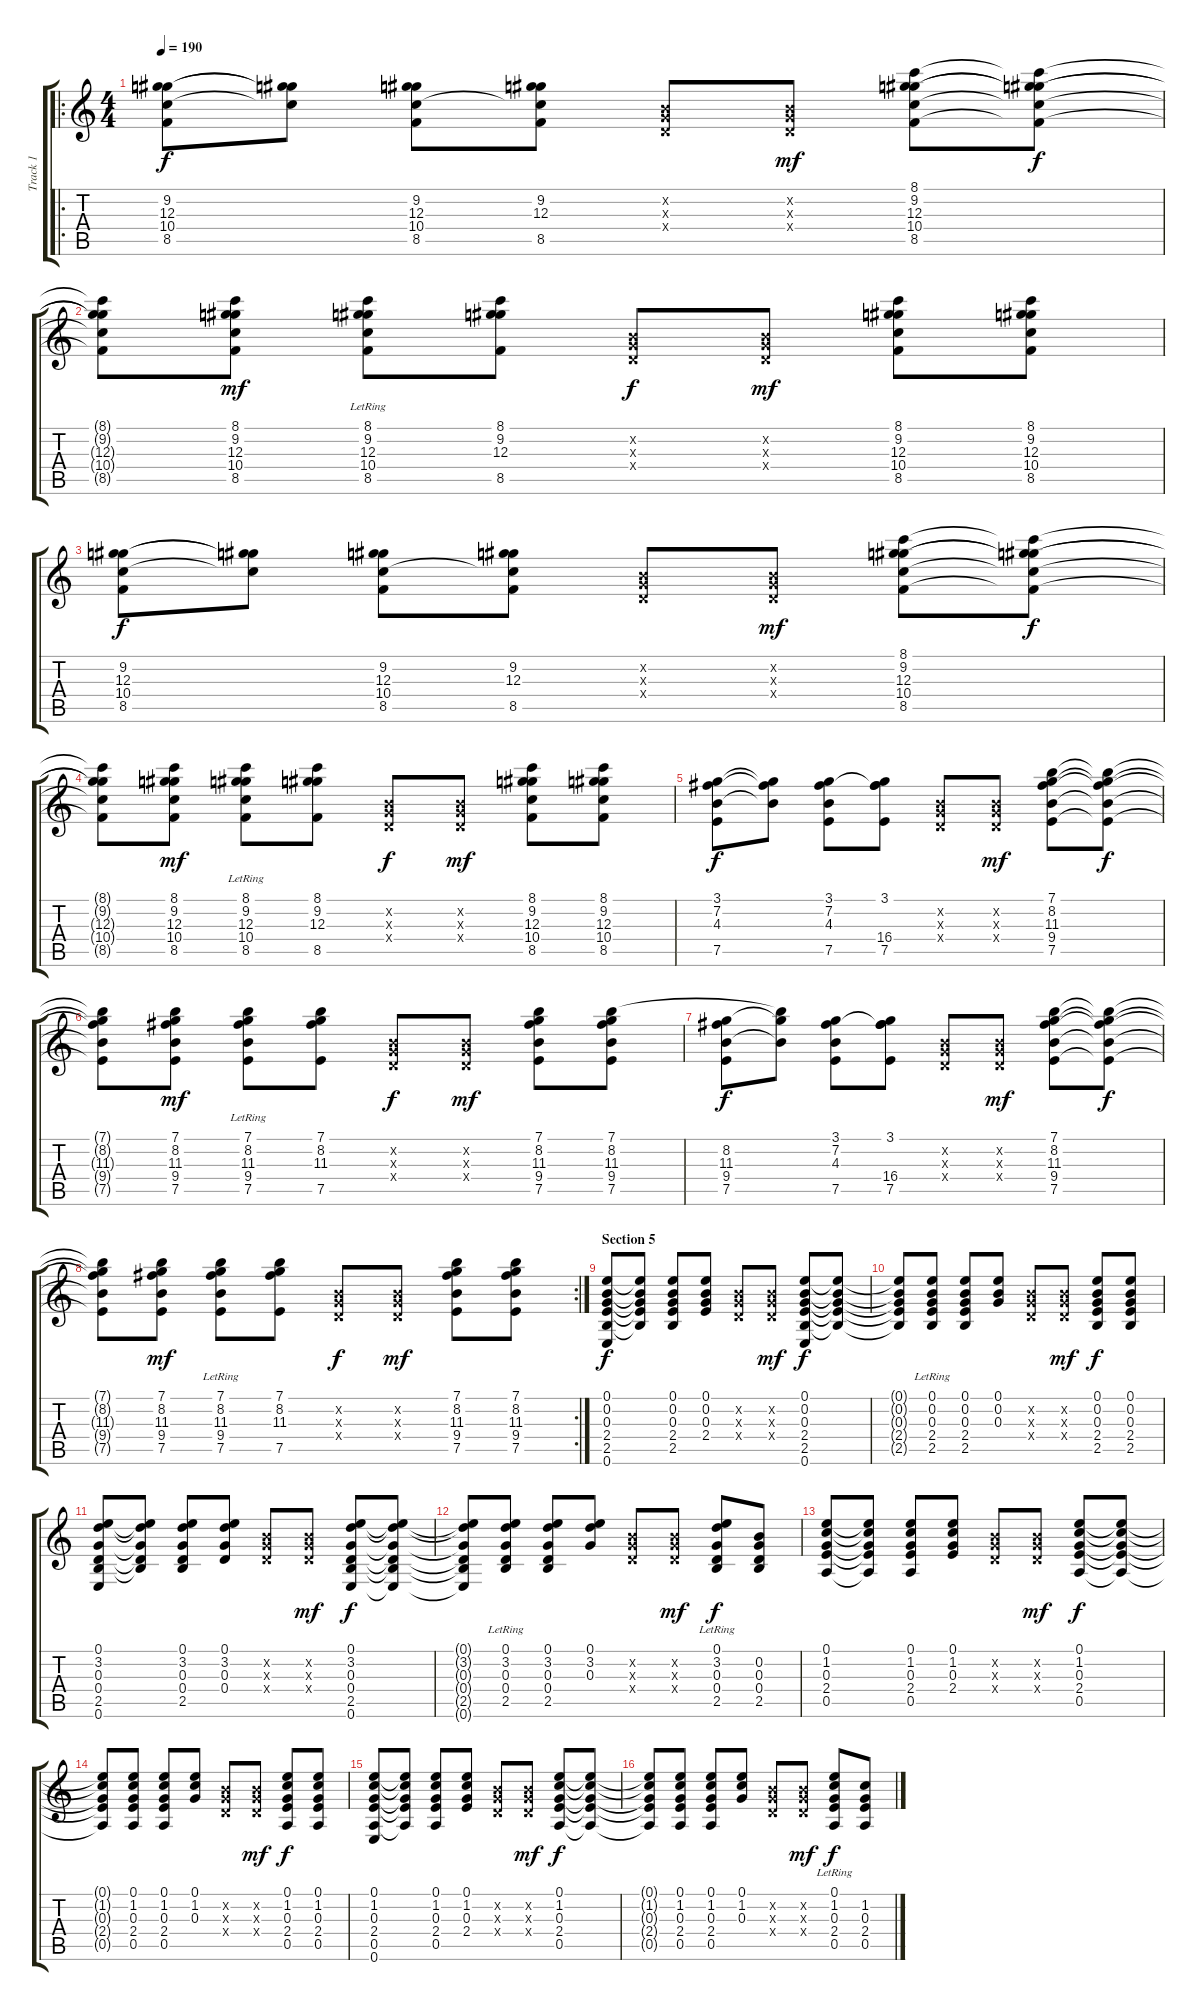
\track ("Track 1" "Track 1") {instrument electricguitarjazz}
\staff {score tabs}
\tuning (E4 B3 G3 D3 A2 E2) {hide}
\ro
\ts (4 4)
\tempo 190
\clef g2
\ks c
(9.2 12.3 10.4 8.5).8{dy f volume 9} (9.2{t} 12.3{t} 10.4{t}).8 (9.2 12.3 10.4 8.5).8 (9.2 12.3 10.4{t} 8.5).8 (0.2{x} 0.3{x} 0.4{x}).8 (0.2{x} 0.3{x} 0.4{x}).8{dy mf} (8.1 9.2 12.3 10.4 8.5).8 (8.1{t} 9.2{t} 12.3{t} 10.4{t} 8.5{t}).8{dy f} |
(8.1{t} 9.2{t} 12.3{t} 10.4{t} 8.5{t}).8 (8.1 9.2 12.3 10.4 8.5).8{dy mf} (8.1 9.2 12.3 10.4 8.5{lr}).8 (8.1 9.2 12.3 8.5).8 (0.2{x} 0.3{x} 0.4{x}).8{dy f} (0.2{x} 0.3{x} 0.4{x}).8{dy mf} (8.1 9.2 12.3 10.4 8.5).8 (8.1 9.2 12.3 10.4 8.5).8 |
(9.2 12.3 10.4 8.5).8{dy f} (9.2{t} 12.3{t} 10.4{t}).8 (9.2 12.3 10.4 8.5).8 (9.2 12.3 10.4{t} 8.5).8 (0.2{x} 0.3{x} 0.4{x}).8 (0.2{x} 0.3{x} 0.4{x}).8{dy mf} (8.1 9.2 12.3 10.4 8.5).8 (8.1{t} 9.2{t} 12.3{t} 10.4{t} 8.5{t}).8{dy f} |
(8.1{t} 9.2{t} 12.3{t} 10.4{t} 8.5{t}).8 (8.1 9.2 12.3 10.4 8.5).8{dy mf} (8.1 9.2 12.3 10.4 8.5{lr}).8 (8.1 9.2 12.3 8.5).8 (0.2{x} 0.3{x} 0.4{x}).8{dy f} (0.2{x} 0.3{x} 0.4{x}).8{dy mf} (8.1 9.2 12.3 10.4 8.5).8 (8.1 9.2 12.3 10.4 8.5).8 |
(3.1 7.2 4.3 7.5).8{dy f} (3.1{t} 7.2{t} 4.3{t}).8 (3.1 7.2 4.3 7.5).8 (3.1 7.2{t} 16.4 7.5).8 (0.2{x} 0.3{x} 0.4{x}).8 (0.2{x} 0.3{x} 0.4{x}).8{dy mf} (7.1 8.2 11.3 9.4 7.5).8 (7.1{t} 8.2{t} 11.3{t} 9.4{t} 7.5{t}).8{dy f} |
(7.1{t} 8.2{t} 11.3{t} 9.4{t} 7.5{t}).8 (7.1 8.2 11.3 9.4 7.5).8{dy mf} (7.1 8.2 11.3 9.4 7.5{lr}).8 (7.1 8.2 11.3 7.5).8 (0.2{x} 0.3{x} 0.4{x}).8{dy f} (0.2{x} 0.3{x} 0.4{x}).8{dy mf} (7.1 8.2 11.3 9.4 7.5).8 (7.1 8.2 11.3 9.4 7.5).8 |
(8.2 11.3 9.4 7.5).8{dy f} (7.1{t} 8.2{t} 9.4{t}).8 (3.1 7.2 4.3 7.5).8 (3.1 7.2{t} 16.4 7.5).8 (0.2{x} 0.3{x} 0.4{x}).8 (0.2{x} 0.3{x} 0.4{x}).8{dy mf} (7.1 8.2 11.3 9.4 7.5).8 (7.1{t} 8.2{t} 11.3{t} 9.4{t} 7.5{t}).8{dy f} |
\rc 2
(7.1{t} 8.2{t} 11.3{t} 9.4{t} 7.5{t}).8 (7.1 8.2 11.3 9.4 7.5).8{dy mf} (7.1 8.2 11.3 9.4 7.5{lr}).8 (7.1 8.2 11.3 7.5).8 (0.2{x} 0.3{x} 0.4{x}).8{dy f} (0.2{x} 0.3{x} 0.4{x}).8{dy mf} (7.1 8.2 11.3 9.4 7.5).8 (7.1 8.2 11.3 9.4 7.5).8 |
\section ("" "Section 5")
(0.1 0.2 0.3 2.4 2.5 0.6).8{dy f volume 11} (0.1{t} 0.2{t} 0.3{t} 2.4{t} 2.5{t}).8 (0.1 0.2 0.3 2.4 2.5).8 (0.1 0.2 0.3 2.4).8 (0.2{x} 0.3{x} 0.4{x}).8 (0.2{x} 0.3{x} 0.4{x}).8{dy mf} (0.1 0.2 0.3 2.4 2.5 0.6).8{dy f} (0.1{t} 0.2{t} 0.3{t} 2.4{t} 2.5{t}).8 |
(0.1{t} 0.2{t} 0.3{t} 2.4{t} 2.5{t}).8 (0.1 0.2 0.3 2.4 2.5{lr}).8 (0.1 0.2 0.3 2.4 2.5).8 (0.1 0.2 0.3).8 (0.2{x} 0.3{x} 0.4{x}).8 (0.2{x} 0.3{x} 0.4{x}).8{dy mf} (0.1 0.2 0.3 2.4 2.5).8{dy f} (0.1 0.2 0.3 2.4 2.5).8 |
(0.1 3.2 0.3 0.4 2.5 0.6).8 (0.1{t} 3.2{t} 0.3{t} 0.4{t} 2.5{t}).8 (0.1 3.2 0.3 0.4 2.5).8 (0.1 3.2 0.3 0.4).8 (0.2{x} 0.3{x} 0.4{x}).8 (0.2{x} 0.3{x} 0.4{x}).8{dy mf} (0.1 3.2 0.3 0.4 2.5 0.6).8{dy f} (0.1{t} 3.2{t} 0.3{t} 0.4{t} 2.5{t} 0.6{t}).8 |
(0.1{t} 3.2{t} 0.3{t} 0.4{t} 2.5{t} 0.6{t}).8 (0.1 3.2 0.3 0.4 2.5{lr}).8 (0.1 3.2 0.3 0.4 2.5).8 (0.1 3.2 0.3).8 (0.2{x} 0.3{x} 0.4{x}).8 (0.2{x} 0.3{x} 0.4{x}).8{dy mf} (0.1{lr} 3.2 0.3 0.4 2.5).8{dy f} (0.2 0.3 0.4 2.5).8 |
(0.1 1.2 0.3 2.4 0.5).8 (0.1{t} 1.2{t} 0.3{t} 2.4{t} 0.5{t}).8 (0.1 1.2 0.3 2.4 0.5).8 (0.1 1.2 0.3 2.4).8 (0.2{x} 0.3{x} 0.4{x}).8 (0.2{x} 0.3{x} 0.4{x}).8{dy mf} (0.1 1.2 0.3 2.4 0.5).8{dy f} (0.1{t} 1.2{t} 0.3{t} 2.4{t} 0.5{t}).8 |
(0.1{t} 1.2{t} 0.3{t} 2.4{t} 0.5{t}).8 (0.1 1.2 0.3 2.4 0.5).8 (0.1 1.2 0.3 2.4 0.5).8 (0.1 1.2 0.3).8 (0.2{x} 0.3{x} 0.4{x}).8 (0.2{x} 0.3{x} 0.4{x}).8{dy mf} (0.1 1.2 0.3 2.4 0.5).8{dy f} (0.1 1.2 0.3 2.4 0.5).8 |
(0.1 1.2 0.3 2.4 0.5 0.6).8 (0.1{t} 1.2{t} 0.3{t} 2.4{t} 0.5{t}).8 (0.1 1.2 0.3 2.4 0.5).8 (0.1 1.2 0.3 2.4).8 (0.2{x} 0.3{x} 0.4{x}).8 (0.2{x} 0.3{x} 0.4{x}).8{dy mf} (0.1 1.2 0.3 2.4 0.5).8{dy f} (0.1{t} 1.2{t} 0.3{t} 2.4{t} 0.5{t}).8 |
(0.1{t} 1.2{t} 0.3{t} 2.4{t} 0.5{t}).8 (0.1 1.2 0.3 2.4 0.5).8 (0.1 1.2 0.3 2.4 0.5).8 (0.1 1.2 0.3).8 (0.2{x} 0.3{x} 0.4{x}).8 (0.2{x} 0.3{x} 0.4{x}).8{dy mf} (0.1{lr} 1.2 0.3 2.4 0.5).8{dy f} (1.2 0.3 2.4 0.5).8
